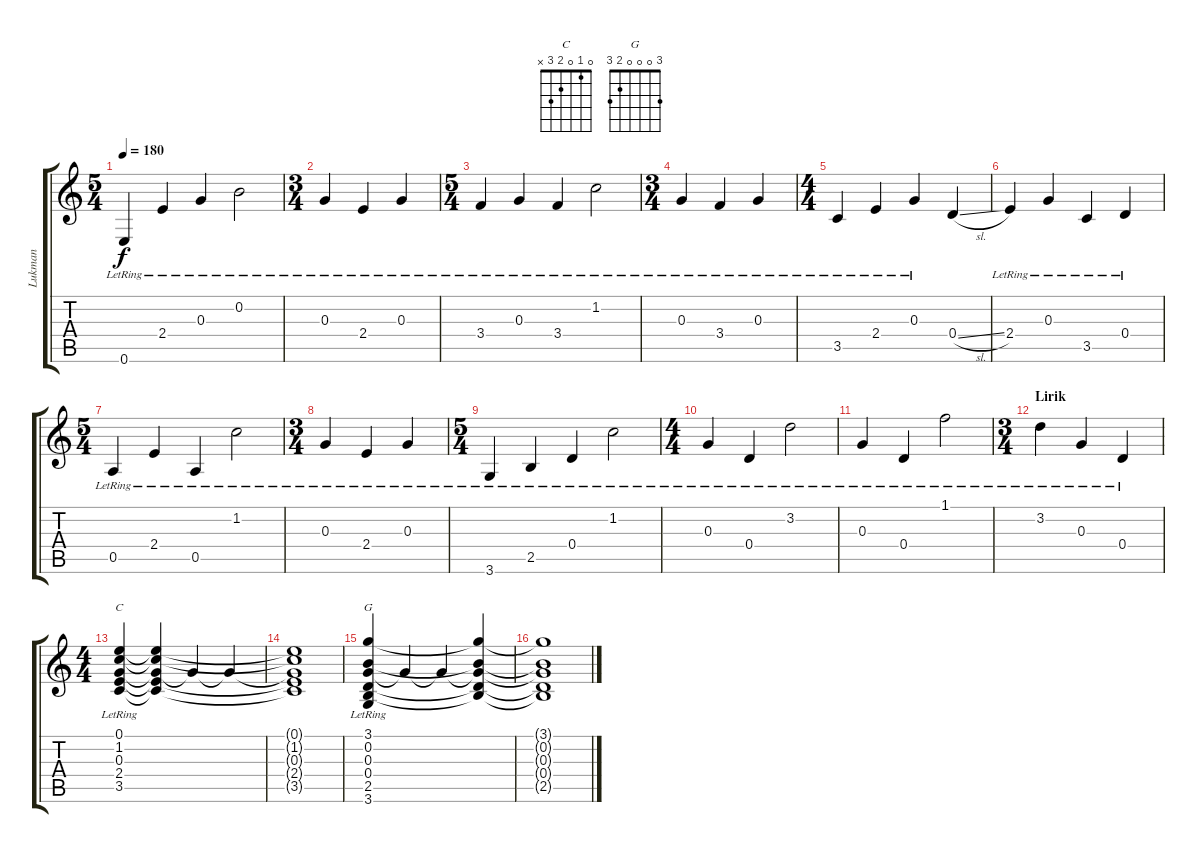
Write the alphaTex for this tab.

\track ("Lukman" "Lukman") {instrument electricguitarjazz}
\staff {score tabs}
\tuning (E4 B3 G3 D3 A2 E2) {hide}
\chord ("C" 0 1 0 2 3 x)
\chord ("G" 3 0 0 0 2 3)
\ts (5 4)
\tempo 180
\clef g2
\ks c
0.6{lr}.4{dy f} 2.4{lr}.4 0.3{lr}.4 0.2{lr}.2 |
\ts (3 4)
0.3{lr}.4 2.4{lr}.4 0.3{lr}.4 |
\ts (5 4)
3.4{lr}.4 0.3{lr}.4 3.4{lr}.4 1.2{lr}.2 |
\ts (3 4)
0.3{lr}.4 3.4{lr}.4 0.3{lr}.4 |
\ts (4 4)
3.5{lr}.4 2.4{lr}.4 0.3{lr}.4 0.4{sl}.4 |
2.4{lr}.4 0.3{lr}.4 3.5{lr}.4 0.4{lr}.4 |
\ts (5 4)
0.5{lr}.4 2.4{lr}.4 0.5{lr}.4 1.2{lr}.2 |
\ts (3 4)
0.3{lr}.4 2.4{lr}.4 0.3{lr}.4 |
\ts (5 4)
3.6{lr}.4 2.5{lr}.4 0.4{lr}.4 1.2{lr}.2 |
\ts (4 4)
0.3{lr}.4 0.4{lr}.4 3.2{lr}.2 |
0.3{lr}.4 0.4{lr}.4 1.1{lr}.2 |
\ts (3 4)
\section ("" "Lirik")
3.2{lr}.4 0.3{lr}.4 0.4{lr}.4 |
\ts (4 4)
(0.1{lr} 1.2{lr} 0.3{lr} 2.4{lr} 3.5{lr}).4{ch "C"} (0.1{t} 1.2{t} 0.3{t} 2.4{t} 3.5{t}).4 0.3{t}.4 0.3{t}.4 |
(0.1{t} 1.2{t} 0.3{t} 2.4{t} 3.5{t}).1 |
(3.1{lr} 0.2{lr} 0.3{lr} 0.4{lr} 2.5{lr} 3.6{lr}).4{ch "G"} 0.3{t}.4 0.3{t}.4 (3.1{t} 0.2{t} 0.3{t} 0.4{t} 2.5{t}).4 |
(3.1{t} 0.2{t} 0.3{t} 0.4{t} 2.5{t}).1
